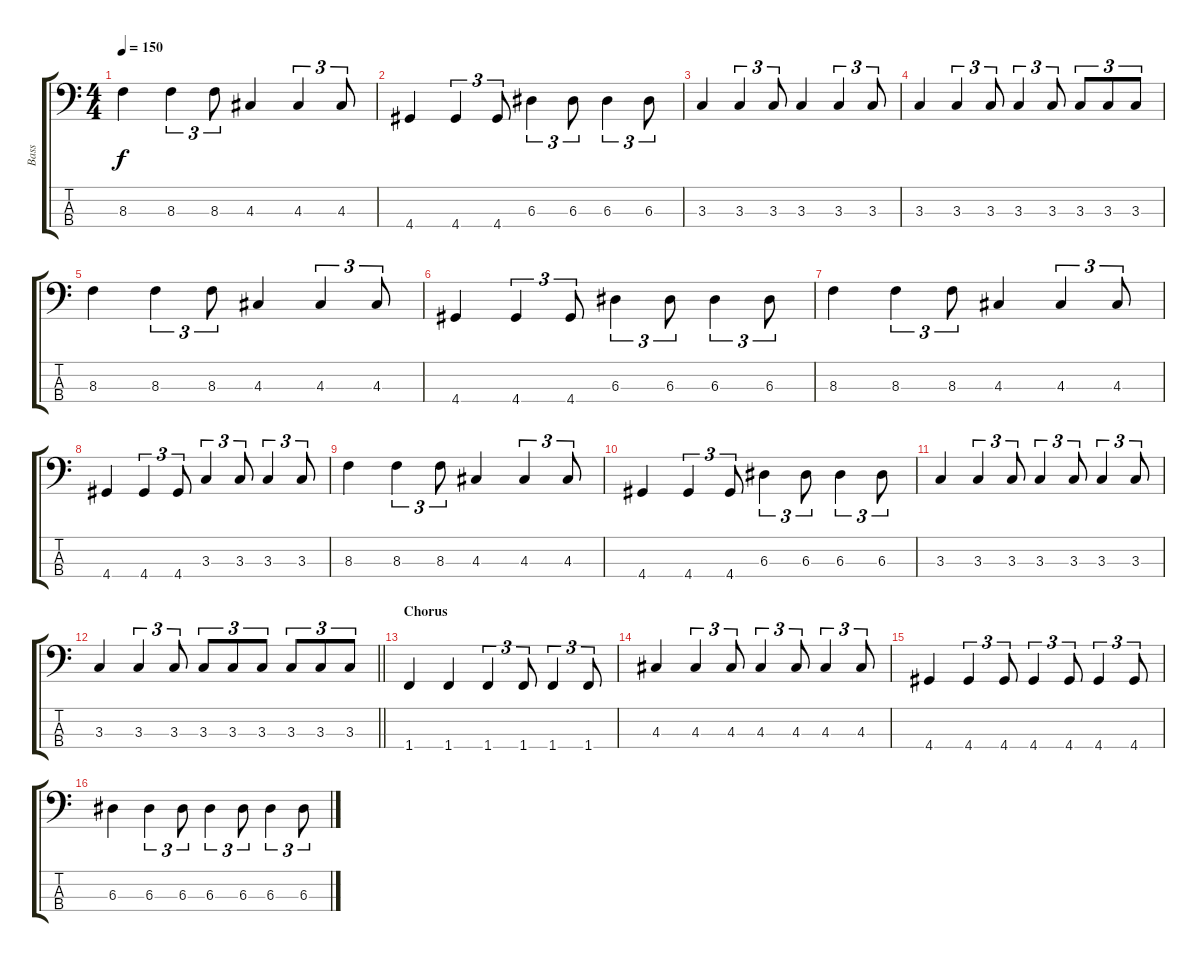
\track ("Bass" "Bass") {instrument electricbasspick}
\staff {score tabs}
\tuning (G2 D2 A1 E1) {hide}
\ts (4 4)
\tempo 150
\clef f4
\ks c
8.3.4{dy f} 8.3.4{tu (3 2)} 8.3.8{tu (3 2)} 4.3.4 4.3.4{tu (3 2)} 4.3.8{tu (3 2)} |
4.4.4 4.4.4{tu (3 2)} 4.4.8{tu (3 2)} 6.3.4{tu (3 2)} 6.3.8{tu (3 2)} 6.3.4{tu (3 2)} 6.3.8{tu (3 2)} |
3.3.4 3.3.4{tu (3 2)} 3.3.8{tu (3 2)} 3.3.4 3.3.4{tu (3 2)} 3.3.8{tu (3 2)} |
3.3.4 3.3.4{tu (3 2)} 3.3.8{tu (3 2)} 3.3.4{tu (3 2)} 3.3.8{tu (3 2)} 3.3.8{tu (3 2)} 3.3.8{tu (3 2)} 3.3.8{tu (3 2)} |
8.3.4 8.3.4{tu (3 2)} 8.3.8{tu (3 2)} 4.3.4 4.3.4{tu (3 2)} 4.3.8{tu (3 2)} |
4.4.4 4.4.4{tu (3 2)} 4.4.8{tu (3 2)} 6.3.4{tu (3 2)} 6.3.8{tu (3 2)} 6.3.4{tu (3 2)} 6.3.8{tu (3 2)} |
8.3.4 8.3.4{tu (3 2)} 8.3.8{tu (3 2)} 4.3.4 4.3.4{tu (3 2)} 4.3.8{tu (3 2)} |
4.4.4 4.4.4{tu (3 2)} 4.4.8{tu (3 2)} 3.3.4{tu (3 2)} 3.3.8{tu (3 2)} 3.3.4{tu (3 2)} 3.3.8{tu (3 2)} |
8.3.4 8.3.4{tu (3 2)} 8.3.8{tu (3 2)} 4.3.4 4.3.4{tu (3 2)} 4.3.8{tu (3 2)} |
4.4.4 4.4.4{tu (3 2)} 4.4.8{tu (3 2)} 6.3.4{tu (3 2)} 6.3.8{tu (3 2)} 6.3.4{tu (3 2)} 6.3.8{tu (3 2)} |
3.3.4 3.3.4{tu (3 2)} 3.3.8{tu (3 2)} 3.3.4{tu (3 2)} 3.3.8{tu (3 2)} 3.3.4{tu (3 2)} 3.3.8{tu (3 2)} |
\barLineRight lightlight
3.3.4 3.3.4{tu (3 2)} 3.3.8{tu (3 2)} 3.3.8{tu (3 2)} 3.3.8{tu (3 2)} 3.3.8{tu (3 2)} 3.3.8{tu (3 2)} 3.3.8{tu (3 2)} 3.3.8{tu (3 2)} |
\section ("" "Chorus")
1.4.4 1.4.4 1.4.4{tu (3 2)} 1.4.8{tu (3 2)} 1.4.4{tu (3 2)} 1.4.8{tu (3 2)} |
4.3.4 4.3.4{tu (3 2)} 4.3.8{tu (3 2)} 4.3.4{tu (3 2)} 4.3.8{tu (3 2)} 4.3.4{tu (3 2)} 4.3.8{tu (3 2)} |
4.4.4 4.4.4{tu (3 2)} 4.4.8{tu (3 2)} 4.4.4{tu (3 2)} 4.4.8{tu (3 2)} 4.4.4{tu (3 2)} 4.4.8{tu (3 2)} |
6.3.4 6.3.4{tu (3 2)} 6.3.8{tu (3 2)} 6.3.4{tu (3 2)} 6.3.8{tu (3 2)} 6.3.4{tu (3 2)} 6.3.8{tu (3 2)}
